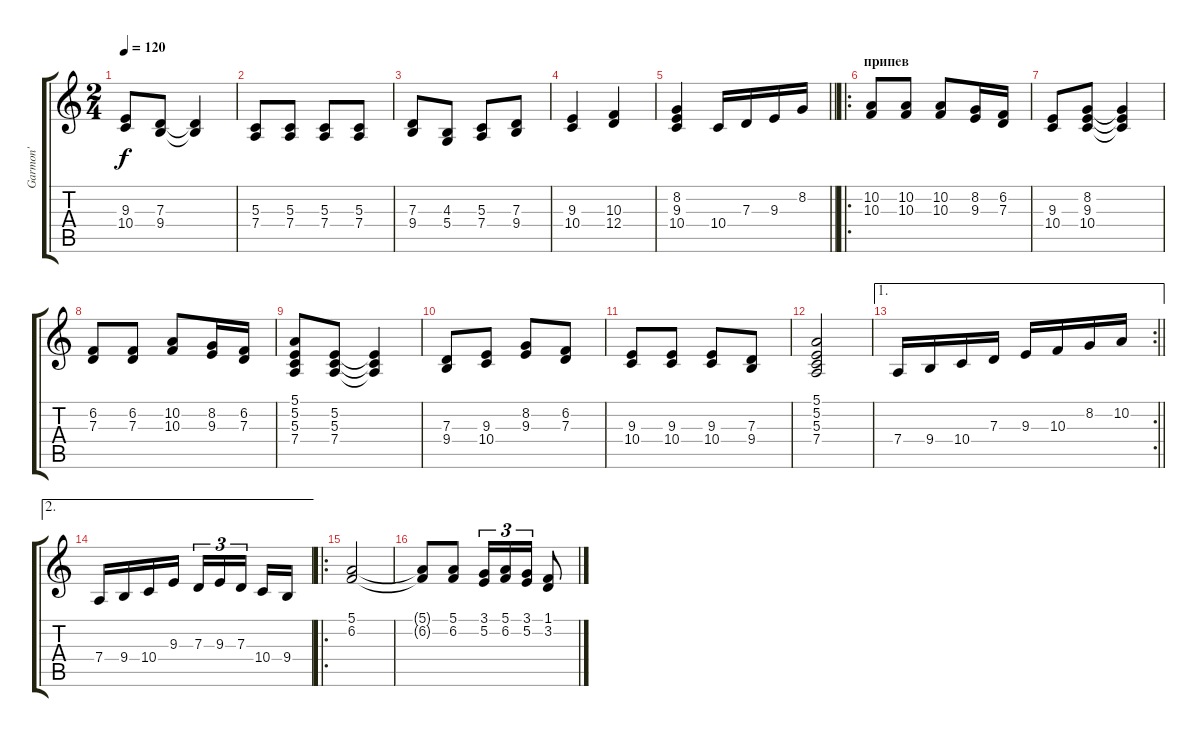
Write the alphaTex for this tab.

\track ("Garmon'" "Garmon'") {instrument harmonica}
\staff {score tabs}
\tuning (E4 B3 G3 D3 A2 E2) {hide}
\ts (2 4)
\tempo 120
\clef g2
\ks c
(9.3 10.4).8{dy f} (7.3 9.4).8 (7.3{t} 9.4{t}).4 |
(5.3 7.4).8 (5.3 7.4).8 (5.3 7.4).8 (5.3 7.4).8 |
(7.3 9.4).8 (4.3 5.4).8 (5.3 7.4).8 (7.3 9.4).8 |
(9.3 10.4).4 (10.3 12.4).4 |
\barLineRight lightlight
(8.2 9.3 10.4).4 10.4.16 7.3.16 9.3.16 8.2.16 |
\ro
\section ("" "припев")
(10.2 10.3).8 (10.2 10.3).8 (10.2 10.3).8 (8.2 9.3).16 (6.2 7.3).16 |
(9.3 10.4).8 (8.2 9.3 10.4).8 (8.2{t} 9.3{t} 10.4{t}).4 |
(6.2 7.3).8 (6.2 7.3).8 (10.2 10.3).8 (8.2 9.3).16 (6.2 7.3).16 |
(5.1 5.2 5.3 7.4).8 (5.2 5.3 7.4).8 (5.2{t} 5.3{t} 7.4{t}).4 |
(7.3 9.4).8 (9.3 10.4).8 (8.2 9.3).8 (6.2 7.3).8 |
(9.3 10.4).8 (9.3 10.4).8 (9.3 10.4).8 (7.3 9.4).8 |
(5.1 5.2 5.3 7.4).2 |
\ae 1
\rc 2
\barLineRight lightlight
7.4.16 9.4.16 10.4.16 7.3.16 9.3.16 10.3.16 8.2.16 10.2.16 |
\ae 2
7.4.16 9.4.16 10.4.16 9.3.16 7.3.16{tu (3 2)} 9.3.16{tu (3 2)} 7.3.16{tu (3 2) beam splitsecondary} 10.4.16 9.4.16 |
\ro
(5.1 6.2).2 |
(5.1{t} 6.2{t}).8 (5.1 6.2).8 (3.1 5.2).16{tu (3 2)} (5.1 6.2).16{tu (3 2)} (3.1 5.2).16{tu (3 2)} (1.1 3.2).8
